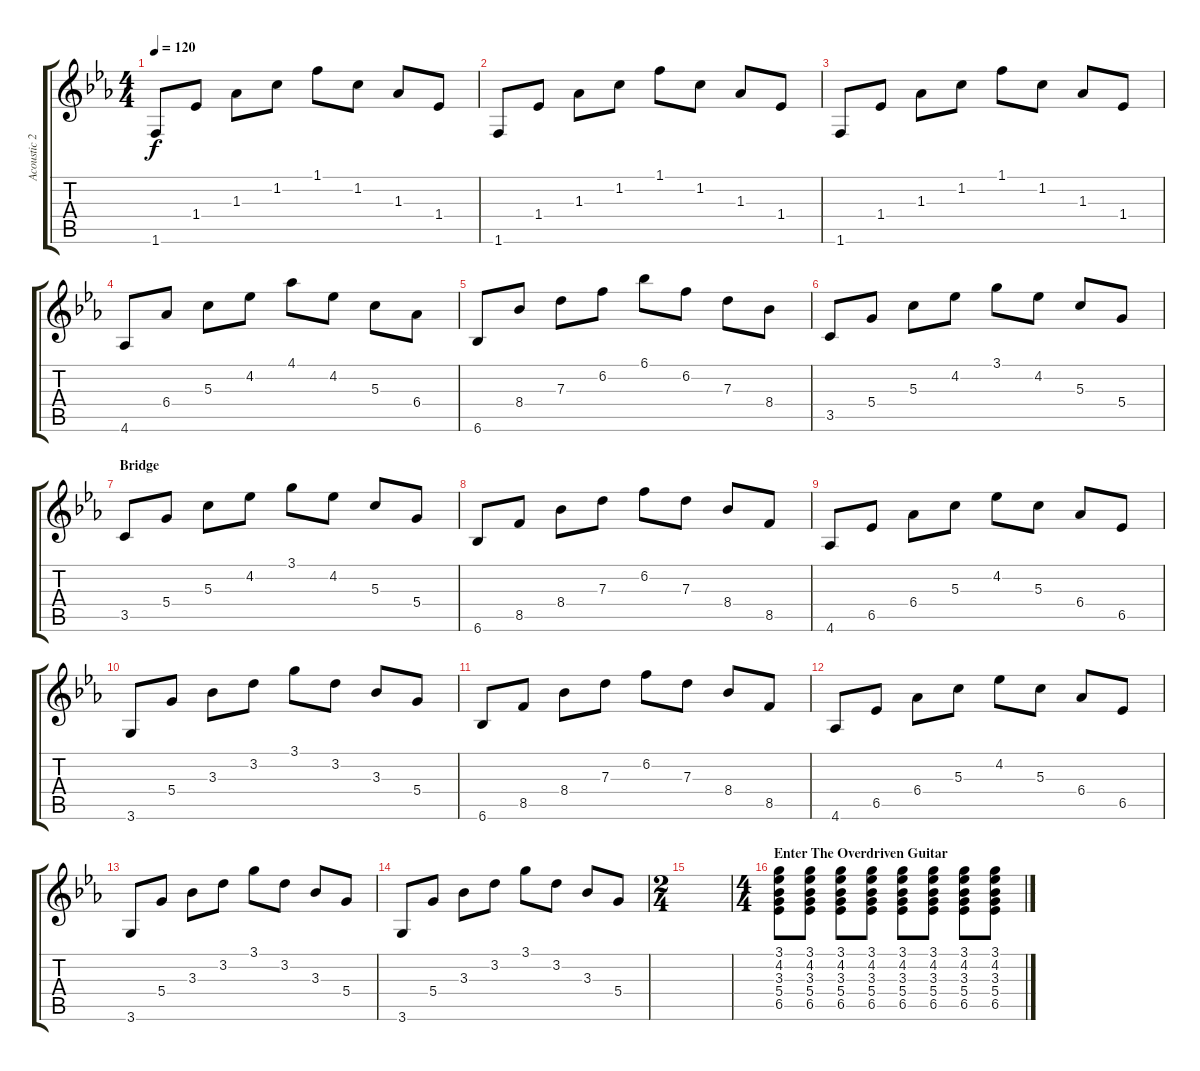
\track ("Acoustic 2" "Acoustic 2") {instrument acousticguitarnylon}
\staff {score tabs}
\tuning (E4 B3 G3 D3 A2 E2) {hide}
\ts (4 4)
\tempo 120
\clef g2
\ks cminor
1.6.8{dy f} 1.4.8 1.3.8 1.2.8 1.1.8 1.2.8 1.3.8 1.4.8 |
1.6.8 1.4.8 1.3.8 1.2.8 1.1.8 1.2.8 1.3.8 1.4.8 |
1.6.8 1.4.8 1.3.8 1.2.8 1.1.8 1.2.8 1.3.8 1.4.8 |
4.6.8 6.4.8 5.3.8 4.2.8 4.1.8 4.2.8 5.3.8 6.4.8 |
6.6.8 8.4.8 7.3.8 6.2.8 6.1.8 6.2.8 7.3.8 8.4.8 |
3.5.8 5.4.8 5.3.8 4.2.8 3.1.8 4.2.8 5.3.8 5.4.8 |
\section ("" "Bridge")
3.5.8 5.4.8 5.3.8 4.2.8 3.1.8 4.2.8 5.3.8 5.4.8 |
6.6.8 8.5.8 8.4.8 7.3.8 6.2.8 7.3.8 8.4.8 8.5.8 |
4.6.8 6.5.8 6.4.8 5.3.8 4.2.8 5.3.8 6.4.8 6.5.8 |
3.6.8 5.4.8 3.3.8 3.2.8 3.1.8 3.2.8 3.3.8 5.4.8 |
6.6.8 8.5.8 8.4.8 7.3.8 6.2.8 7.3.8 8.4.8 8.5.8 |
4.6.8 6.5.8 6.4.8 5.3.8 4.2.8 5.3.8 6.4.8 6.5.8 |
3.6.8 5.4.8 3.3.8 3.2.8 3.1.8 3.2.8 3.3.8 5.4.8 |
3.6.8 5.4.8 3.3.8 3.2.8 3.1.8 3.2.8 3.3.8 5.4.8 |
\ts (2 4)
|
\ts (4 4)
\section ("" "Enter The Overdriven Guitar")
(3.1 4.2 3.3 5.4 6.5).8{volume 12} (3.1 4.2 3.3 5.4 6.5).8 (3.1 4.2 3.3 5.4 6.5).8 (3.1 4.2 3.3 5.4 6.5).8 (3.1 4.2 3.3 5.4 6.5).8 (3.1 4.2 3.3 5.4 6.5).8 (3.1 4.2 3.3 5.4 6.5).8 (3.1 4.2 3.3 5.4 6.5).8
